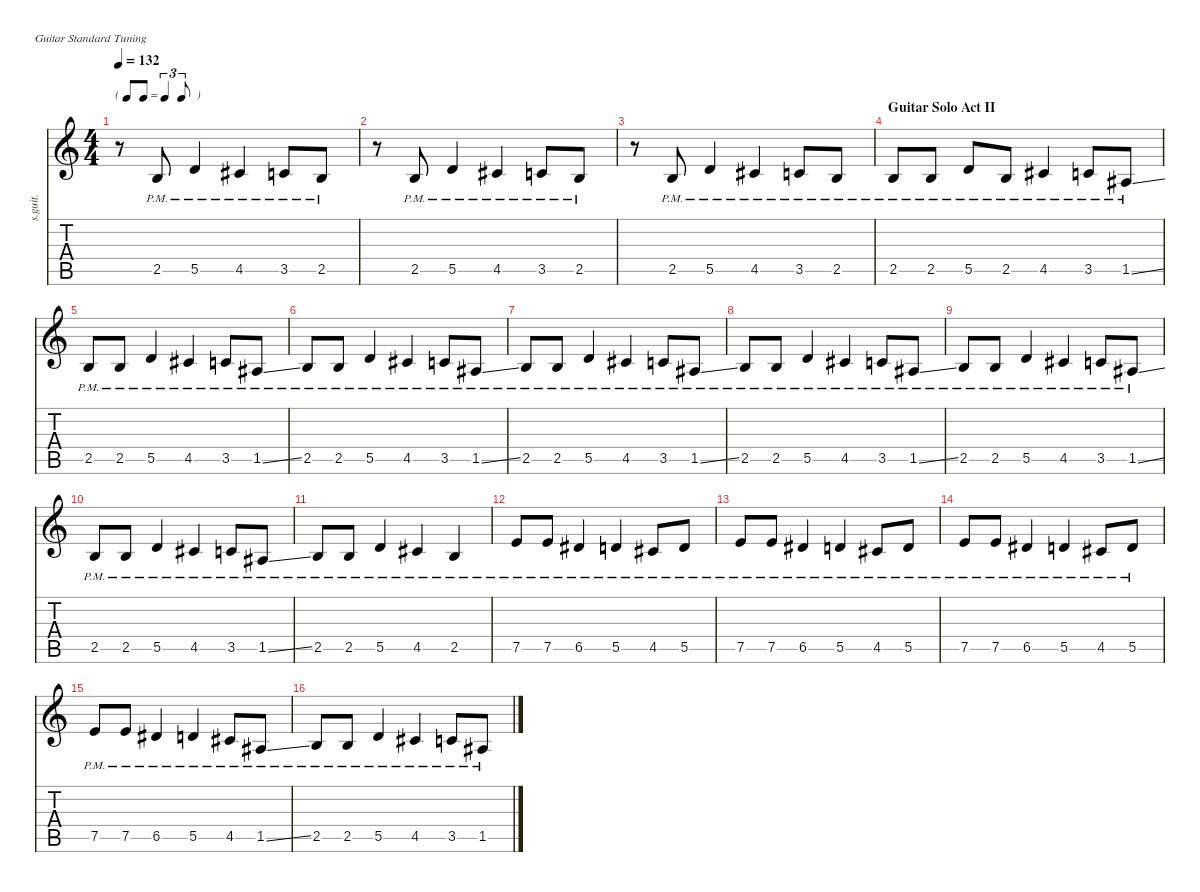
\defaultSystemsLayout 4
\hideDynamics
\bracketExtendMode nobrackets
\track ("David Gilmour | Fender Stratocaster | Rhythm Guitar" "s.guit.") {instrument electricguitarclean}
\staff {score tabs}
\tuning (E4 B3 G3 D3 A2 E2)
\ts (4 4)
\tf triplet8th
\tempo 132
\clef g2
\ks c
r.8{dy mf} 2.5{pm}.8 5.5{pm}.4 4.5{pm acc #}.4 3.5{pm}.8 2.5{pm}.8 |
r.8 2.5{pm}.8 5.5{pm}.4 4.5{pm acc #}.4 3.5{pm}.8 2.5{pm}.8 |
r.8 2.5{pm}.8 5.5{pm}.4 4.5{pm acc #}.4 3.5{pm}.8 2.5{pm}.8 |
\section ("" "Guitar Solo Act II")
2.5{pm}.8 2.5{pm}.8 5.5{pm}.8 2.5{pm}.8 4.5{pm acc #}.4 3.5{pm}.8 1.5{ss pm acc #}.8 |
2.5{pm}.8 2.5{pm}.8 5.5{pm}.4 4.5{pm acc #}.4 3.5{pm}.8 1.5{ss pm acc #}.8 |
2.5{pm}.8 2.5{pm}.8 5.5{pm}.4 4.5{pm acc #}.4 3.5{pm}.8 1.5{ss pm acc #}.8 |
2.5{pm}.8 2.5{pm}.8 5.5{pm}.4 4.5{pm acc #}.4 3.5{pm}.8 1.5{ss pm acc #}.8 |
2.5{pm}.8 2.5{pm}.8 5.5{pm}.4 4.5{pm acc #}.4 3.5{pm}.8 1.5{ss pm acc #}.8 |
2.5{pm}.8 2.5{pm}.8 5.5{pm}.4 4.5{pm acc #}.4 3.5{pm}.8 1.5{ss pm acc #}.8 |
2.5{pm}.8 2.5{pm}.8 5.5{pm}.4 4.5{pm acc #}.4 3.5{pm}.8 1.5{ss pm acc #}.8 |
2.5{pm}.8 2.5{pm}.8 5.5{pm}.4 4.5{pm acc #}.4 2.5{pm}.4 |
7.5{pm}.8 7.5{pm}.8 6.5{pm acc #}.4 5.5{pm}.4 4.5{pm acc #}.8 5.5{pm}.8 |
7.5{pm}.8 7.5{pm}.8 6.5{pm acc #}.4 5.5{pm}.4 4.5{pm acc #}.8 5.5{pm}.8 |
7.5{pm}.8 7.5{pm}.8 6.5{pm acc #}.4 5.5{pm}.4 4.5{pm acc #}.8 5.5{pm}.8 |
7.5{pm}.8 7.5{pm}.8 6.5{pm acc #}.4 5.5{pm}.4 4.5{pm acc #}.8 1.5{ss pm acc #}.8 |
2.5{pm}.8 2.5{pm}.8 5.5{pm}.4 4.5{pm acc #}.4 3.5{pm}.8 1.5{ss pm acc #}.8
